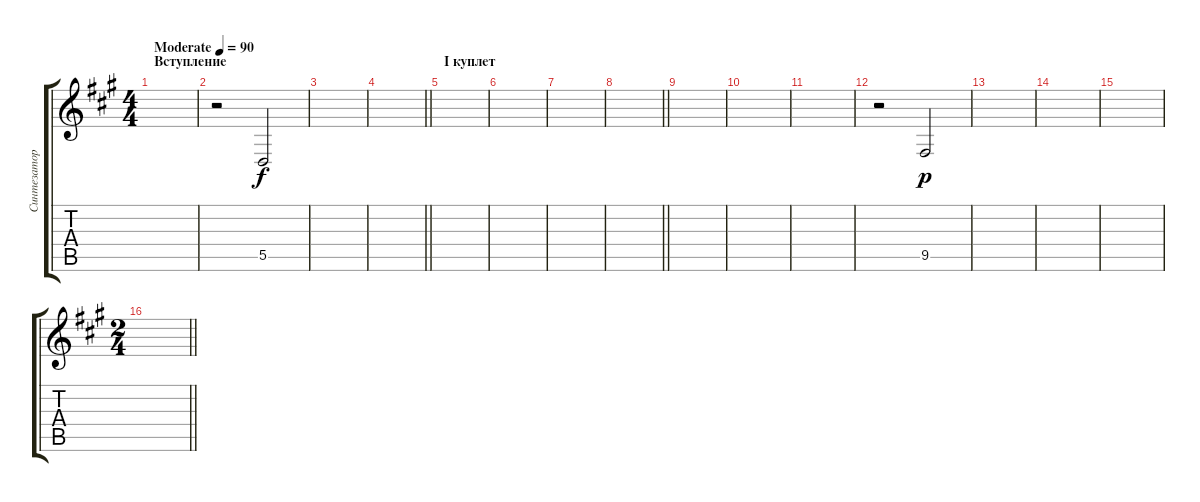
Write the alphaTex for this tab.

\track ("Синтезатор" "Синтезатор") {instrument reversecymbal}
\staff {score tabs}
\tuning (E4 B3 G3 D3 A2 E2) {hide}
\ts (4 4)
\section ("" "Вступление")
\tempo (90 "Moderate")
\clef g2
\ks f#minor
|
r.2 5.5.2 |
|
\barLineRight lightlight
|
\section ("" "I куплет")
|
|
|
\barLineRight lightlight
|
|
|
|
r.2 9.5.2{dy p} |
|
|
|
\ts (2 4)
\barLineRight lightlight
